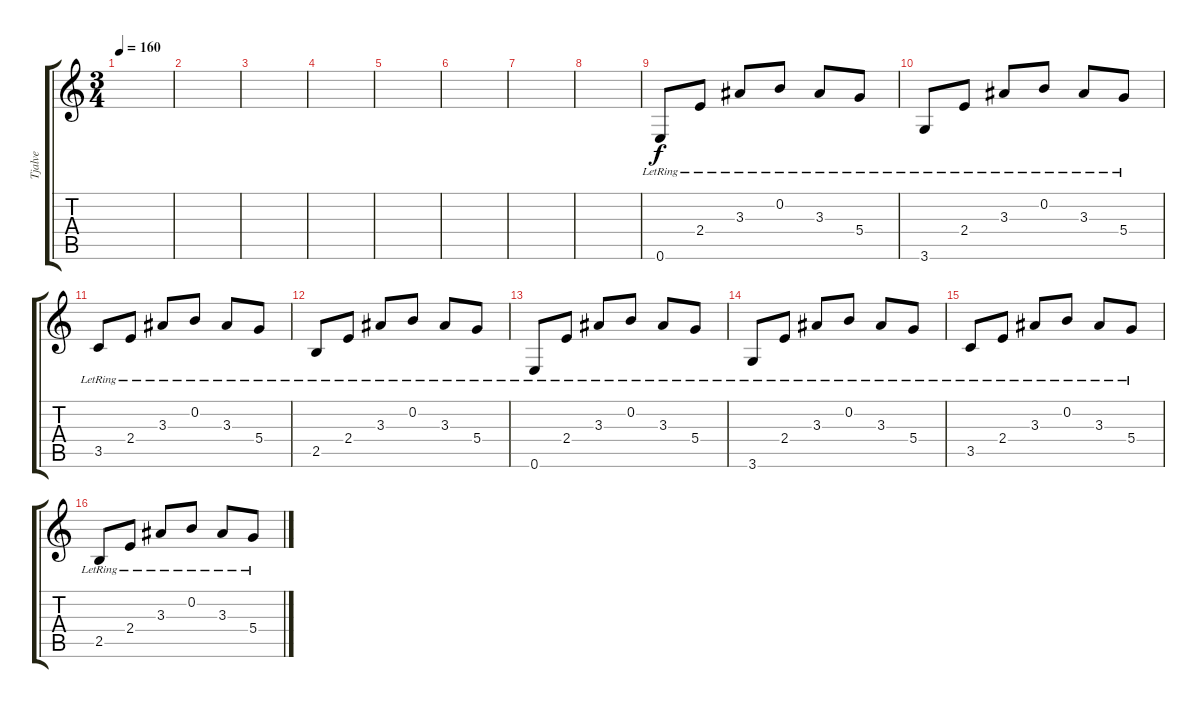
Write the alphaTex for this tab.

\track ("Tjalve" "Tjalve") {instrument distortionguitar}
\staff {score tabs}
\tuning (E4 B3 G3 D3 A2 E2) {hide}
\ts (3 4)
\tempo 160
\clef g2
\ks c
|
|
|
|
|
|
|
|
0.6{lr}.8 2.4{lr}.8 3.3{lr}.8 0.2{lr}.8 3.3{lr}.8 5.4{lr}.8 |
3.6{lr}.8 2.4{lr}.8 3.3{lr}.8 0.2{lr}.8 3.3{lr}.8 5.4{lr}.8 |
3.5{lr}.8 2.4{lr}.8 3.3{lr}.8 0.2{lr}.8 3.3{lr}.8 5.4{lr}.8 |
2.5{lr}.8 2.4{lr}.8 3.3{lr}.8 0.2{lr}.8 3.3{lr}.8 5.4{lr}.8 |
0.6{lr}.8 2.4{lr}.8 3.3{lr}.8 0.2{lr}.8 3.3{lr}.8 5.4{lr}.8 |
3.6{lr}.8 2.4{lr}.8 3.3{lr}.8 0.2{lr}.8 3.3{lr}.8 5.4{lr}.8 |
3.5{lr}.8 2.4{lr}.8 3.3{lr}.8 0.2{lr}.8 3.3{lr}.8 5.4{lr}.8 |
2.5{lr}.8 2.4{lr}.8 3.3{lr}.8 0.2{lr}.8 3.3{lr}.8 5.4{lr}.8
